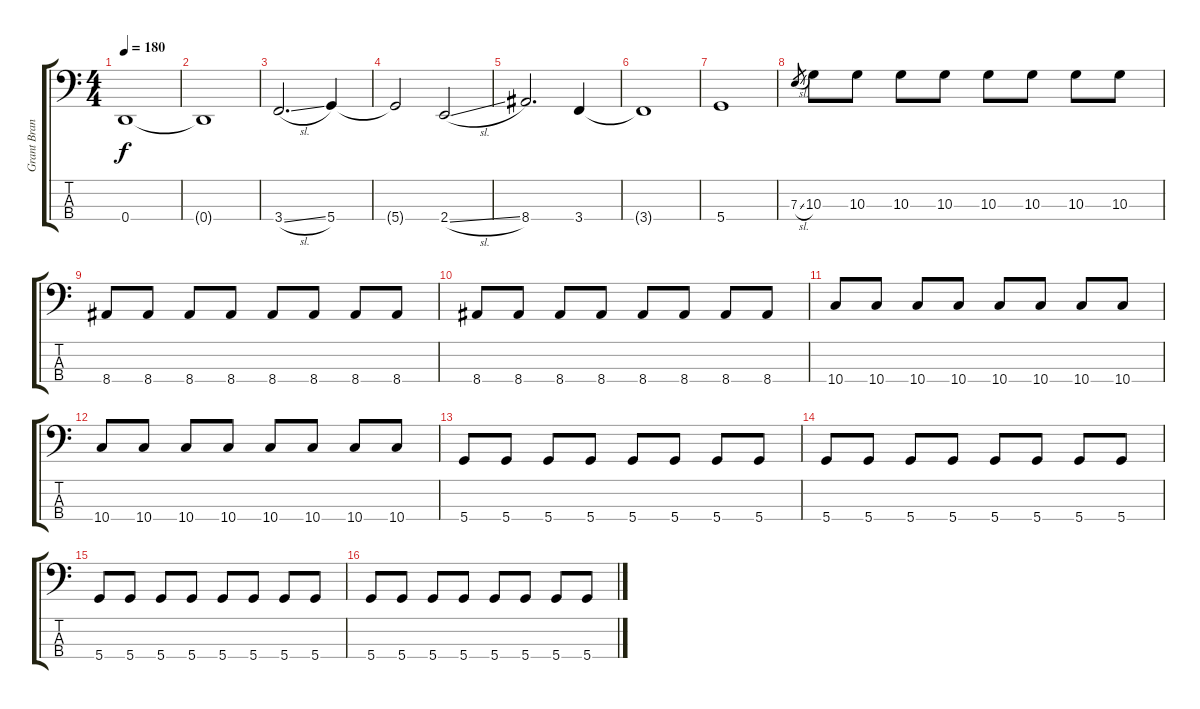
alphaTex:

\track ("Grant Brandell" "Grant Bran") {instrument electricbassfinger}
\staff {score tabs}
\tuning (G2 D2 A1 D1) {hide}
\ts (4 4)
\tempo 180
\clef f4
\ks c
0.4.1{dy f} |
0.4{t}.1 |
3.4{sl}.2{d} 5.4.4 |
5.4{t}.2 2.4{sl}.2 |
8.4.2{d} 3.4.4 |
3.4{t}.1 |
5.4.1 |
7.3{sl}.8{gr} 10.3.8 10.3.8 10.3.8 10.3.8 10.3.8 10.3.8 10.3.8 10.3.8 |
8.4.8 8.4.8 8.4.8 8.4.8 8.4.8 8.4.8 8.4.8 8.4.8 |
8.4.8 8.4.8 8.4.8 8.4.8 8.4.8 8.4.8 8.4.8 8.4.8 |
10.4.8 10.4.8 10.4.8 10.4.8 10.4.8 10.4.8 10.4.8 10.4.8 |
10.4.8 10.4.8 10.4.8 10.4.8 10.4.8 10.4.8 10.4.8 10.4.8 |
5.4.8 5.4.8 5.4.8 5.4.8 5.4.8 5.4.8 5.4.8 5.4.8 |
5.4.8 5.4.8 5.4.8 5.4.8 5.4.8 5.4.8 5.4.8 5.4.8 |
5.4.8 5.4.8 5.4.8 5.4.8 5.4.8 5.4.8 5.4.8 5.4.8 |
5.4.8 5.4.8 5.4.8 5.4.8 5.4.8 5.4.8 5.4.8 5.4.8
